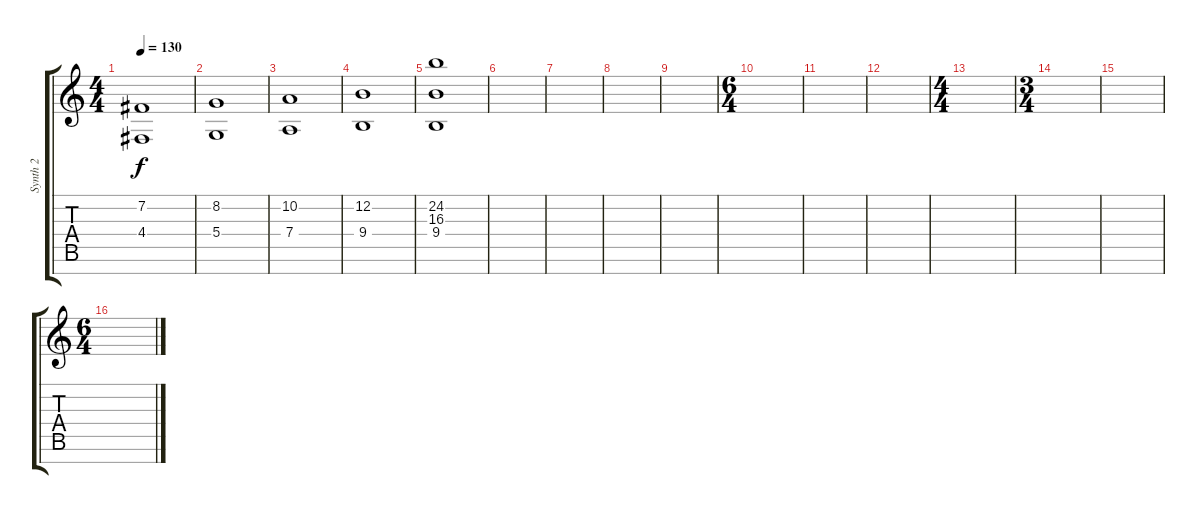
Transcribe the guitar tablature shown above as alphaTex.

\track ("Synth 2" "Synth 2") {instrument synthstrings1}
\staff {score tabs}
\tuning (E4 B3 G3 D3 A2 E2 B1) {hide}
\ts (4 4)
\tempo 130
\clef g2
\ks c
(7.2 4.4).1{dy f} |
(8.2 5.4).1 |
(10.2 7.4).1 |
(12.2 9.4).1 |
(24.2 16.3 9.4).1 |
|
|
|
|
\ts (6 4)
|
|
|
\ts (4 4)
|
\ts (3 4)
|
|
\ts (6 4)
